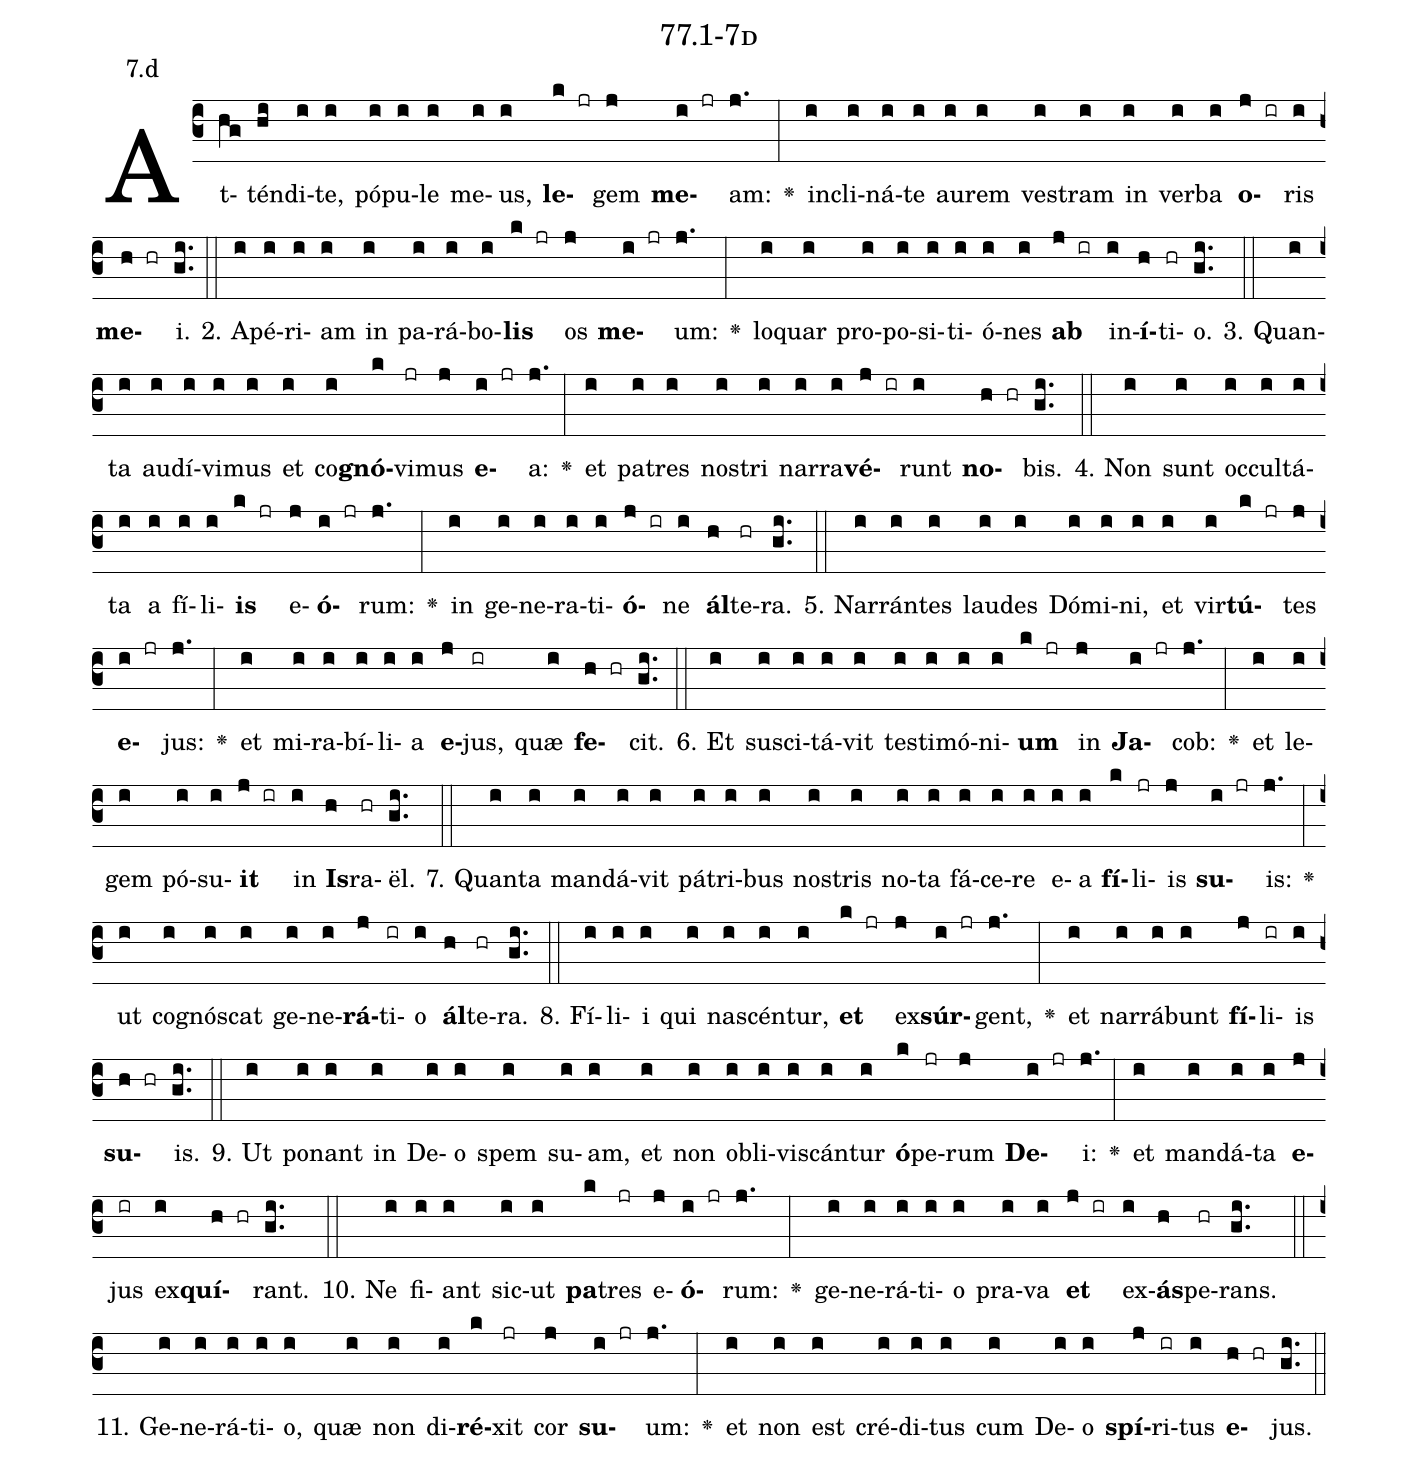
name: 77.1-7d;
annotation: 7.d;
%%
(c3)At(hg)tén(hi)di(i)te,(i) pó(i)pu(i)le(i) me(i)us,(i) <b>le</b>(k jr)gem(j) <b>me</b>(i jr)am:(j.) <v>\greheightstar</v>(:) in(i)cli(i)ná(i)te(i) au(i)rem(i) ves(i)tram(i) in(i) ver(i)ba(i) <b>o</b>(j ir)ris(i) <b>me</b>(h hr)i.(gi..) (::)
2. A(i)pé(i)ri(i)am(i) in(i) pa(i)rá(i)bo(i)<b>lis</b>(k jr) os(j) <b>me</b>(i jr)um:(j.) <v>\greheightstar</v>(:) lo(i)quar(i) pro(i)po(i)si(i)ti(i)ó(i)nes(i) <b>ab</b>(j ir) in(i)<b>í</b>(h)ti(hr)o.(gi..) (::)
3. Quan(i)ta(i) au(i)dí(i)vi(i)mus(i) et(i) co(i)<b>gnó</b>(k)vi(jr)mus(j) <b>e</b>(i jr)a:(j.) <v>\greheightstar</v>(:) et(i) pa(i)tres(i) nos(i)tri(i) nar(i)ra(i)<b>vé</b>(j ir)runt(i) <b>no</b>(h hr)bis.(gi..) (::)
4. Non(i) sunt(i) oc(i)cul(i)tá(i)ta(i) a(i) fí(i)li(i)<b>is</b>(k jr) e(j)<b>ó</b>(i jr)rum:(j.) <v>\greheightstar</v>(:) in(i) ge(i)ne(i)ra(i)ti(i)<b>ó</b>(j ir)ne(i) <b>ál</b>(h)te(hr)ra.(gi..) (::)
5. Nar(i)rán(i)tes(i) lau(i)des(i) Dó(i)mi(i)ni,(i) et(i) vir(i)<b>tú</b>(k jr)tes(j) <b>e</b>(i jr)jus:(j.) <v>\greheightstar</v>(:) et(i) mi(i)ra(i)bí(i)li(i)a(i) <b>e</b>(j)jus,(ir) quæ(i) <b>fe</b>(h hr)cit.(gi..) (::)
6. Et(i) su(i)sci(i)tá(i)vit(i) tes(i)ti(i)mó(i)ni(i)<b>um</b>(k jr) in(j) <b>Ja</b>(i jr)cob:(j.) <v>\greheightstar</v>(:) et(i) le(i)gem(i) pó(i)su(i)<b>it</b>(j ir) in(i) <b>Is</b>(h)ra(hr)ël.(gi..) (::)
7. Quan(i)ta(i) man(i)dá(i)vit(i) pá(i)tri(i)bus(i) nos(i)tris(i) no(i)ta(i) fá(i)ce(i)re(i) e(i)a(i) <b>fí</b>(k)li(jr)is(j) <b>su</b>(i jr)is:(j.) <v>\greheightstar</v>(:) ut(i) co(i)gnós(i)cat(i) ge(i)ne(i)<b>rá</b>(j)ti(ir)o(i) <b>ál</b>(h)te(hr)ra.(gi..) (::)
8. Fí(i)li(i)i(i) qui(i) na(i)scén(i)tur,(i) <b>et</b>(k jr) ex(j)<b>súr</b>(i jr)gent,(j.) <v>\greheightstar</v>(:) et(i) nar(i)rá(i)bunt(i) <b>fí</b>(j)li(ir)is(i) <b>su</b>(h hr)is.(gi..) (::)
9. Ut(i) po(i)nant(i) in(i) De(i)o(i) spem(i) su(i)am,(i) et(i) non(i) ob(i)li(i)vis(i)cán(i)tur(i) <b>ó</b>(k)pe(jr)rum(j) <b>De</b>(i jr)i:(j.) <v>\greheightstar</v>(:) et(i) man(i)dá(i)ta(i) <b>e</b>(j)jus(ir) ex(i)<b>quí</b>(h hr)rant.(gi..) (::)
10. Ne(i) fi(i)ant(i) sic(i)ut(i) <b>pa</b>(k)tres(jr) e(j)<b>ó</b>(i jr)rum:(j.) <v>\greheightstar</v>(:) ge(i)ne(i)rá(i)ti(i)o(i) pra(i)va(i) <b>et</b>(j ir) ex(i)<b>ás</b>(h)pe(hr)rans.(gi..) (::)
11. Ge(i)ne(i)rá(i)ti(i)o,(i) quæ(i) non(i) di(i)<b>ré</b>(k)xit(jr) cor(j) <b>su</b>(i jr)um:(j.) <v>\greheightstar</v>(:) et(i) non(i) est(i) cré(i)di(i)tus(i) cum(i) De(i)o(i) <b>spí</b>(j)ri(ir)tus(i) <b>e</b>(h hr)jus.(gi..) (::)
